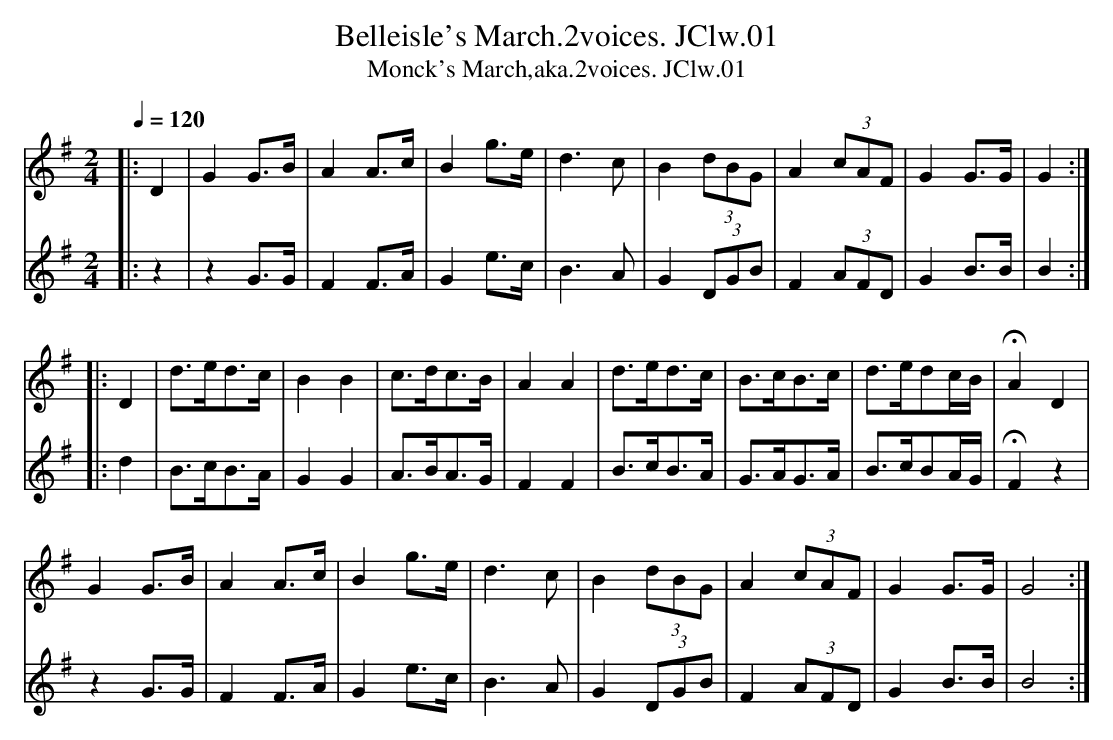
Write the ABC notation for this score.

X:1
T:Belleisle's March.2voices. JClw.01
T:Monck's March,aka.2voices. JClw.01
M:2/4
L:1/8
Q:1/4=120
K:G
[V:1]|:D2|G2G>B|A2A>c|B2g>e|d3c|B2(3dBG|A2(3cAF|G2G>G|G2:|
[V:2]|:z2|z2G>G|F2F>A|G2e>c|B3A|G2(3DGB|F2(3AFD|G2B>B|B2:|
[V:1]|:D2|d>ed>c|B2B2|c>dc>B|A2A2|d>ed>c|B>cB>c|d>edc/B/|HA2D2|
[V:2]|:d2|B>cB>A|G2G2|A>BA>G|F2F2|B>cB>A|G>AG>A|B>cBA/G/|HF2z2|
[V:1] G2G>B|A2A>c|B2g>e|d3c|B2(3dBG|A2(3cAF|G2G>G|G4:|
[V:2] z2G>G|F2F>A|G2e>c|B3A|G2(3DGB|F2(3AFD|G2B>B|B4:|
